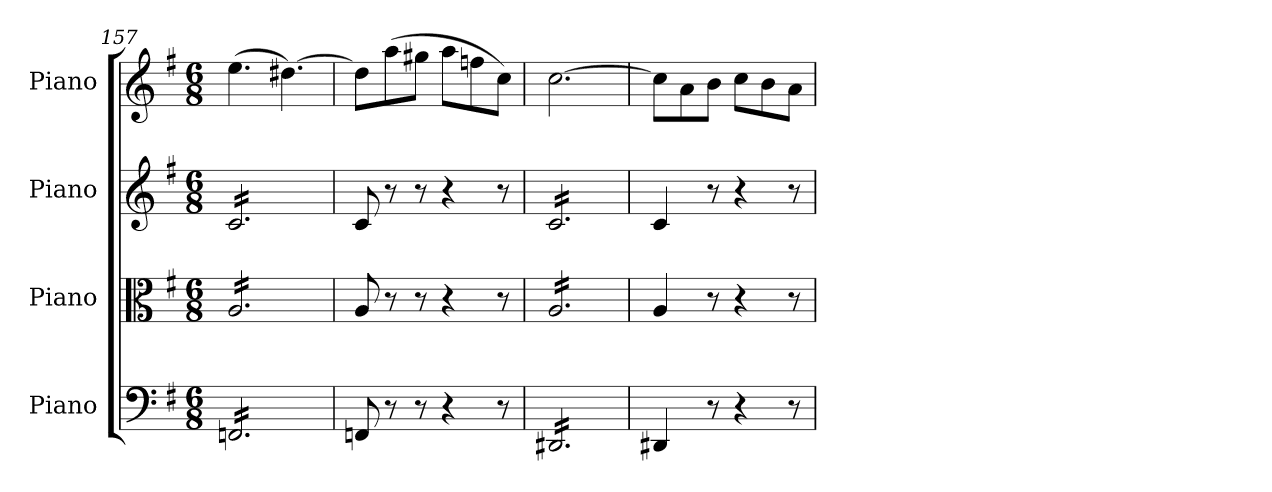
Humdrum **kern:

**kern	**kern	**kern	**kern
*part4	*part3	*part2	*part1
*staff4	*staff3	*staff2	*staff1
*I"Piano	*I"Piano	*I"Piano	*I"Piano
*I'Pno	*I'Pno	*I'Pno	*I'Pno
*clefF4	*clefC3	*clefG2	*clefG2
*k[f#]	*k[f#]	*k[f#]	*k[f#]
*M6/8	*M6/8	*M6/8	*M6/8
=157	=157	=157	=157
*tremolo	*	*	*
*	*tremolo	*	*
*	*	*tremolo	*
16FFn/LL	16A/LL	16c/LL	(4.ee\
16FFn/	16A/	16c/	.
16FFn/	16A/	16c/	.
16FFn/	16A/	16c/	.
16FFn/	16A/	16c/	.
16FFn/	16A/	16c/	.
16FFn/	16A/	16c/	[4.dd#X\)
16FFn/	16A/	16c/	.
16FFn/	16A/	16c/	.
16FFn/	16A/	16c/	.
16FFn/	16A/	16c/	.
16FFn/JJ	16A/JJ	16c/JJ	.
*	*	*Xtremolo	*
*	*Xtremolo	*	*
*Xtremolo	*	*	*
=158	=158	=158	=158
8FFn/	8A/	8c/	8dd#\L]
8r	8r	8r	(8aa\
8r	8r	8r	8gg#X\J
4r	4r	4r	8aa\L
.	.	.	8ffn\
8r	8r	8r	8cc\J)
=159	=159	=159	=159
*tremolo	*	*	*
*	*tremolo	*	*
*	*	*tremolo	*
16DD#X/LL	16A/LL	16c/LL	[2.cc\
16DD#X/	16A/	16c/	.
16DD#X/	16A/	16c/	.
16DD#X/	16A/	16c/	.
16DD#X/	16A/	16c/	.
16DD#X/	16A/	16c/	.
16DD#X/	16A/	16c/	.
16DD#X/	16A/	16c/	.
16DD#X/	16A/	16c/	.
16DD#X/	16A/	16c/	.
16DD#X/	16A/	16c/	.
16DD#X/JJ	16A/JJ	16c/JJ	.
*	*	*Xtremolo	*
*	*Xtremolo	*	*
*Xtremolo	*	*	*
=160	=160	=160	=160
4DD#X/	4A/	4c/	8cc\L]
.	.	.	8a\
8r	8r	8r	8b\J
4r	4r	4r	8cc\L
.	.	.	8b\
8r	8r	8r	8a\J
=	=	=	=
*-	*-	*-	*-
